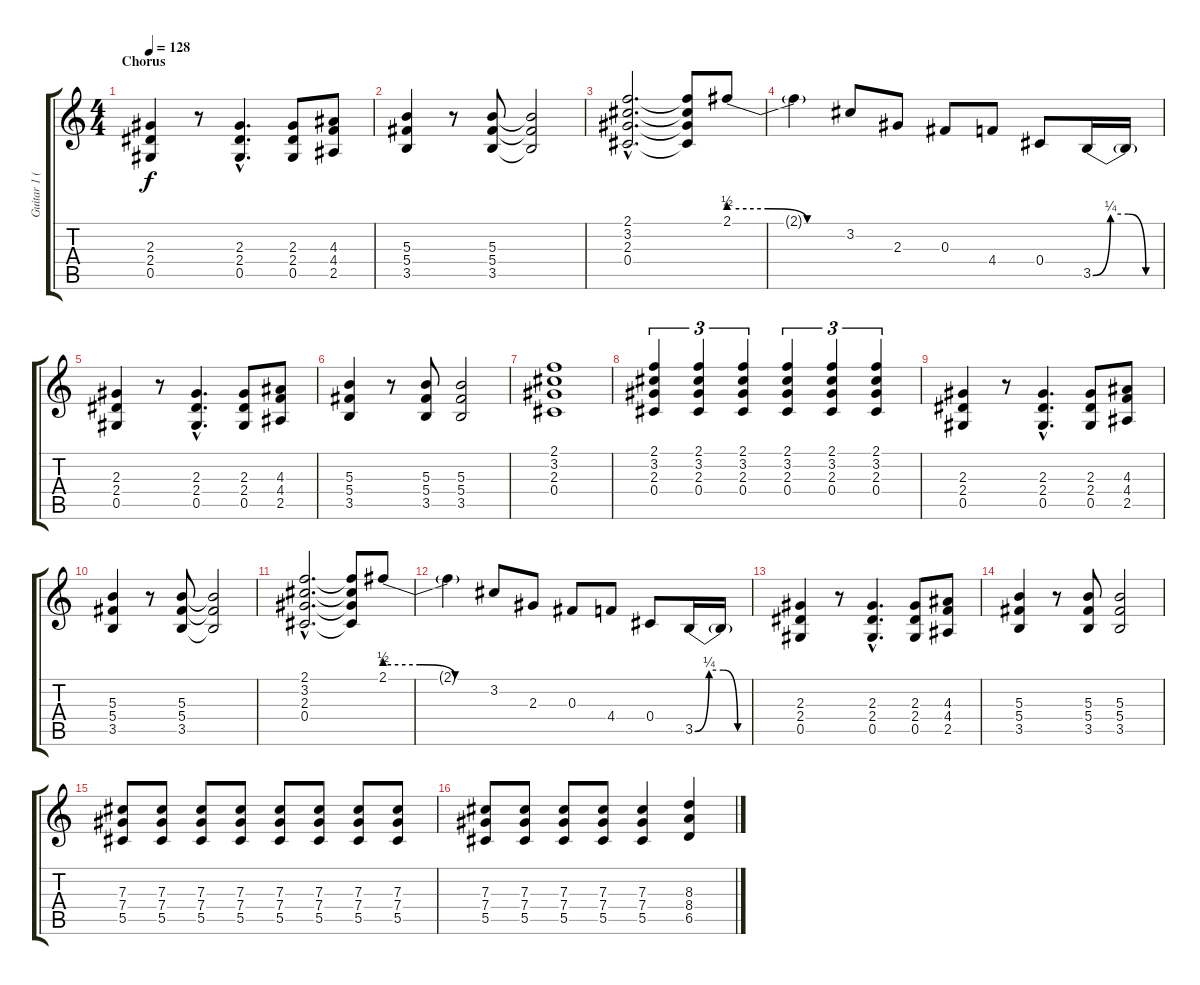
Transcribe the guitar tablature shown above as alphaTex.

\track ("Guitar 1 (Slash)" "Guitar 1 (") {instrument distortionguitar}
\staff {score tabs}
\tuning (Eb4 Bb3 Gb3 Db3 Ab2 Eb2) {hide}
\ts (4 4)
\section ("" "Chorus")
\tempo 128
\clef g2
\ks c
(2.3 2.4 0.5).4{dy f volume 10} r.8 (2.3{hac} 2.4{hac} 0.5{hac}).4{d} (2.3 2.4 0.5).8 (4.3 4.4 2.5).8 |
(5.3 5.4 3.5).4 r.8 (5.3 5.4 3.5).8 (5.3{t} 5.4{t} 3.5{t}).2 |
(2.1{hac} 3.2{hac} 2.3{hac} 0.4{hac}).2{d} (2.1{t} 3.2{t} 2.3{t} 0.4{t}).8 2.1{be (custom 0 2 20 2 40 0 60 0)}.8 |
2.1{t}.4 3.2.8 2.3.8 0.3.8 4.4.8 0.4.8 3.5{be (custom 0 0 15 1 30 1 45 0 60 0)}.16 3.5{t}.16 |
(2.3 2.4 0.5).4 r.8 (2.3{hac} 2.4{hac} 0.5{hac}).4{d} (2.3 2.4 0.5).8 (4.3 4.4 2.5).8 |
(5.3 5.4 3.5).4 r.8 (5.3 5.4 3.5).8 (5.3 5.4 3.5).2 |
(2.1 3.2 2.3 0.4).1 |
(2.1 3.2 2.3 0.4).4{tu (3 2)} (2.1 3.2 2.3 0.4).4{tu (3 2)} (2.1 3.2 2.3 0.4).4{tu (3 2)} (2.1 3.2 2.3 0.4).4{tu (3 2)} (2.1 3.2 2.3 0.4).4{tu (3 2)} (2.1 3.2 2.3 0.4).4{tu (3 2)} |
(2.3 2.4 0.5).4 r.8 (2.3{hac} 2.4{hac} 0.5{hac}).4{d} (2.3 2.4 0.5).8 (4.3 4.4 2.5).8 |
(5.3 5.4 3.5).4 r.8 (5.3 5.4 3.5).8 (5.3{t} 5.4{t} 3.5{t}).2 |
(2.1{hac} 3.2{hac} 2.3{hac} 0.4{hac}).2{d} (2.1{t} 3.2{t} 2.3{t} 0.4{t}).8 2.1{be (custom 0 2 20 2 40 0 60 0)}.8 |
2.1{t}.4 3.2.8 2.3.8 0.3.8 4.4.8 0.4.8 3.5{be (custom 0 0 15 1 30 1 45 0 60 0)}.16 3.5{t}.16 |
(2.3 2.4 0.5).4 r.8 (2.3{hac} 2.4{hac} 0.5{hac}).4{d} (2.3 2.4 0.5).8 (4.3 4.4 2.5).8 |
(5.3 5.4 3.5).4 r.8 (5.3 5.4 3.5).8 (5.3 5.4 3.5).2 |
(7.3 7.4 5.5).8 (7.3 7.4 5.5).8 (7.3 7.4 5.5).8 (7.3 7.4 5.5).8 (7.3 7.4 5.5).8 (7.3 7.4 5.5).8 (7.3 7.4 5.5).8 (7.3 7.4 5.5).8 |
(7.3 7.4 5.5).8 (7.3 7.4 5.5).8 (7.3 7.4 5.5).8 (7.3 7.4 5.5).8 (7.3 7.4 5.5).4 (8.3 8.4 6.5).4
